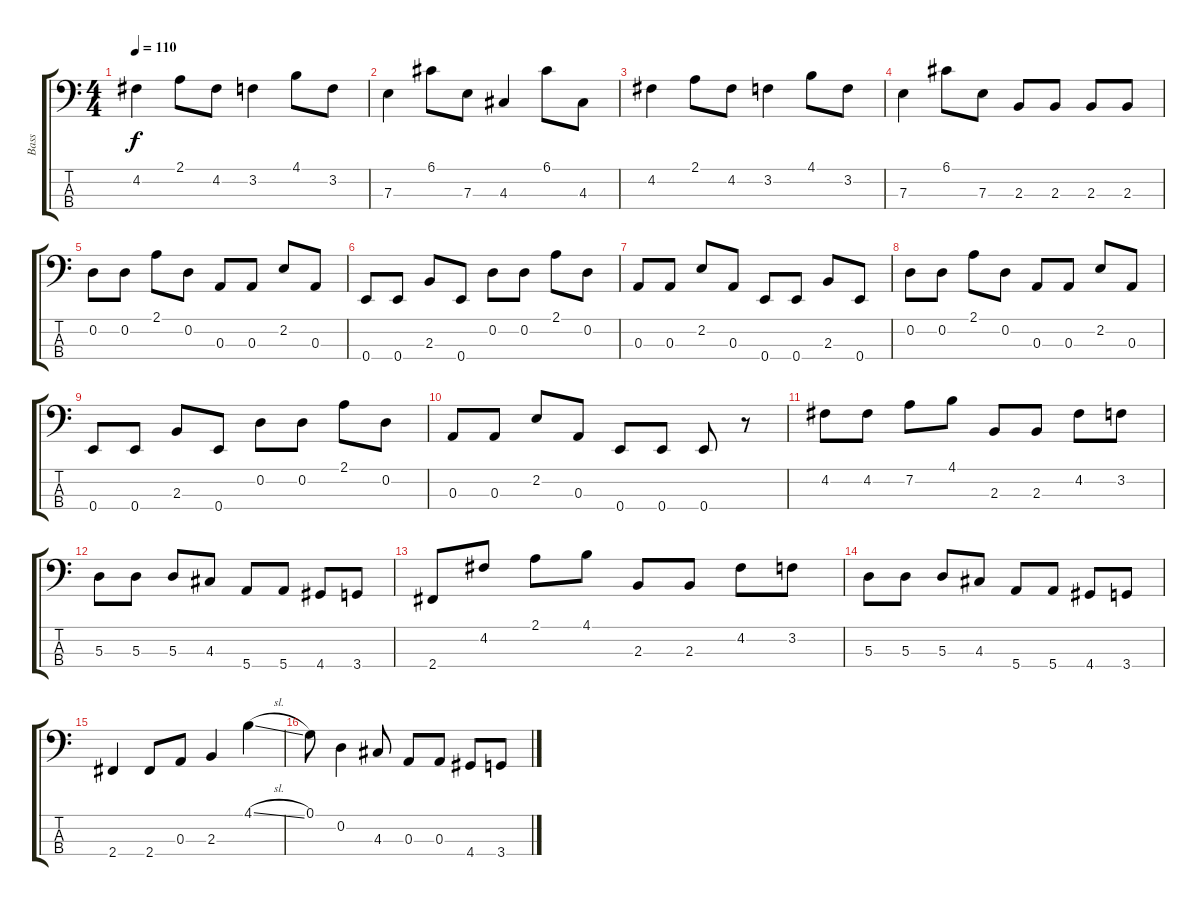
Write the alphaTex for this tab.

\track ("Bass" "Bass") {instrument electricbassfinger}
\staff {score tabs}
\tuning (G2 D2 A1 E1) {hide}
\ts (4 4)
\tempo 110
\clef f4
\ks c
4.2.4{dy f} 2.1.8 4.2.8 3.2.4 4.1.8 3.2.8 |
7.3.4 6.1.8 7.3.8 4.3.4 6.1.8 4.3.8 |
4.2.4 2.1.8 4.2.8 3.2.4 4.1.8 3.2.8 |
7.3.4 6.1.8 7.3.8 2.3.8 2.3.8 2.3.8 2.3.8 |
0.2.8 0.2.8 2.1.8 0.2.8 0.3.8 0.3.8 2.2.8 0.3.8 |
0.4.8 0.4.8 2.3.8 0.4.8 0.2.8 0.2.8 2.1.8 0.2.8 |
0.3.8 0.3.8 2.2.8 0.3.8 0.4.8 0.4.8 2.3.8 0.4.8 |
0.2.8 0.2.8 2.1.8 0.2.8 0.3.8 0.3.8 2.2.8 0.3.8 |
0.4.8 0.4.8 2.3.8 0.4.8 0.2.8 0.2.8 2.1.8 0.2.8 |
0.3.8 0.3.8 2.2.8 0.3.8 0.4.8 0.4.8 0.4.8 r.8 |
4.2.8 4.2.8 7.2.8 4.1.8 2.3.8 2.3.8 4.2.8 3.2.8 |
5.3.8 5.3.8 5.3.8 4.3.8 5.4.8 5.4.8 4.4.8 3.4.8 |
2.4.8 4.2.8 2.1.8 4.1.8 2.3.8 2.3.8 4.2.8 3.2.8 |
5.3.8 5.3.8 5.3.8 4.3.8 5.4.8 5.4.8 4.4.8 3.4.8 |
2.4.4 2.4.8 0.3.8 2.3.4 4.1{sl}.4 |
0.1.8 0.2.4 4.3.8 0.3.8 0.3.8 4.4.8 3.4.8
